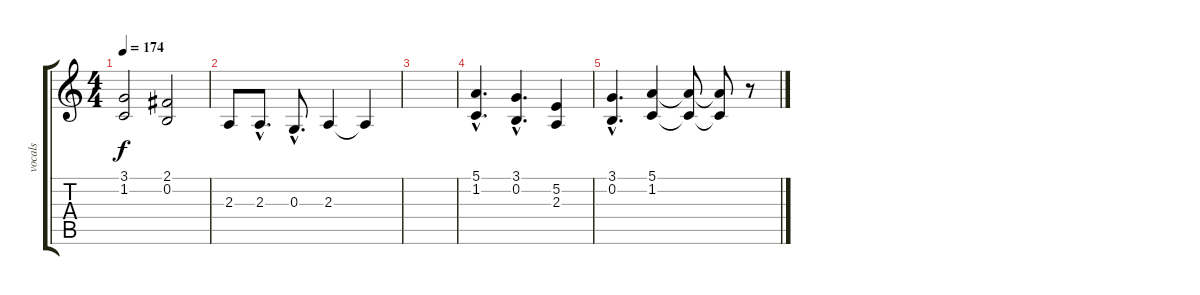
\track ("vocals" "vocals") {instrument lead2sawtooth}
\staff {score tabs}
\tuning (E4 B3 G3 D3 A2 E2) {hide}
\ts (4 4)
\tempo 174
\clef g2
\ks c
(3.1 1.2).2{dy f} (2.1 0.2).2 |
2.3.8 2.3{hac}.8{d} 0.3{hac}.8{d} 2.3.4 2.3{t}.4 |
|
(5.1{hac} 1.2{hac}).4{d} (3.1{hac} 0.2{hac}).4{d} (5.2 2.3).4 |
(3.1{hac} 0.2{hac}).4{d} (5.1 1.2).4 (5.1{t} 1.2{t}).8 (5.1{t} 1.2{t}).8 r.8
